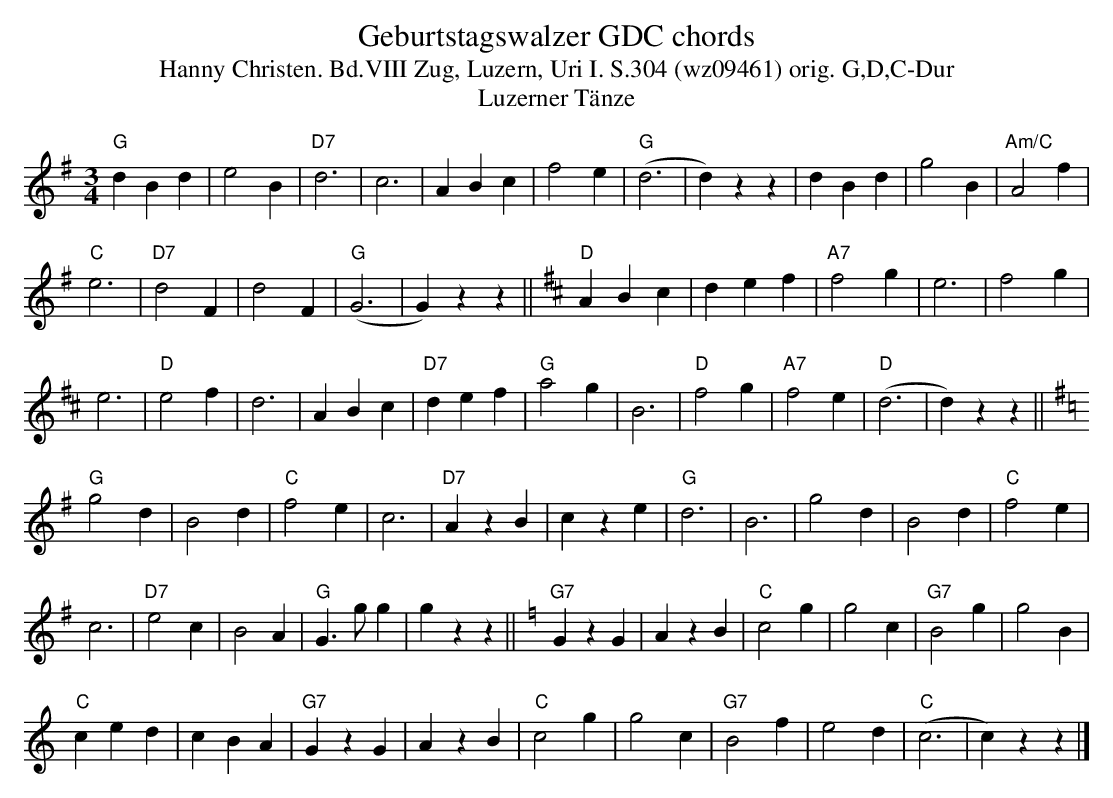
X:1
T: Geburtstagswalzer GDC chords
T:Hanny Christen. Bd.VIII Zug, Luzern, Uri I. S.304 (wz09461) orig. G,D,C-Dur
T: Luzerner T\"anze
M:3/4
L:1/4
K:G %%MIDI gchordon
"G"dBd | e2B | "D7"d3 | c3 | ABc | f2e | "G"(d3 | d)zz | dBd | g2B | "Am/C"A2f |
"C"e3 | "D7"d2F | d2F | "G"(G3 | G)zz || [K:D] "D"ABc | def | "A7"f2g | e3 | f2g |
e3 | "D"e2f | d3 | ABc | "D7"def | "G"a2g | B3 | "D"f2g | "A7"f2e | "D"(d3 | d)zz || [K:G]
"G"g2d | B2d | "C"f2e | c3 | "D7"AzB | cze | "G"d3 | B3 | g2d | B2d | "C"f2e |
c3 | "D7"e2c | B2A | "G"G>gg | gzz || [K:C] "G7"GzG | AzB | "C"c2g | g2c | "G7"B2g | g2B |
"C"ced | cBA | "G7"GzG | AzB | "C"c2g | g2c | "G7"B2f | e2d | "C"(c3 | c)zz |]
